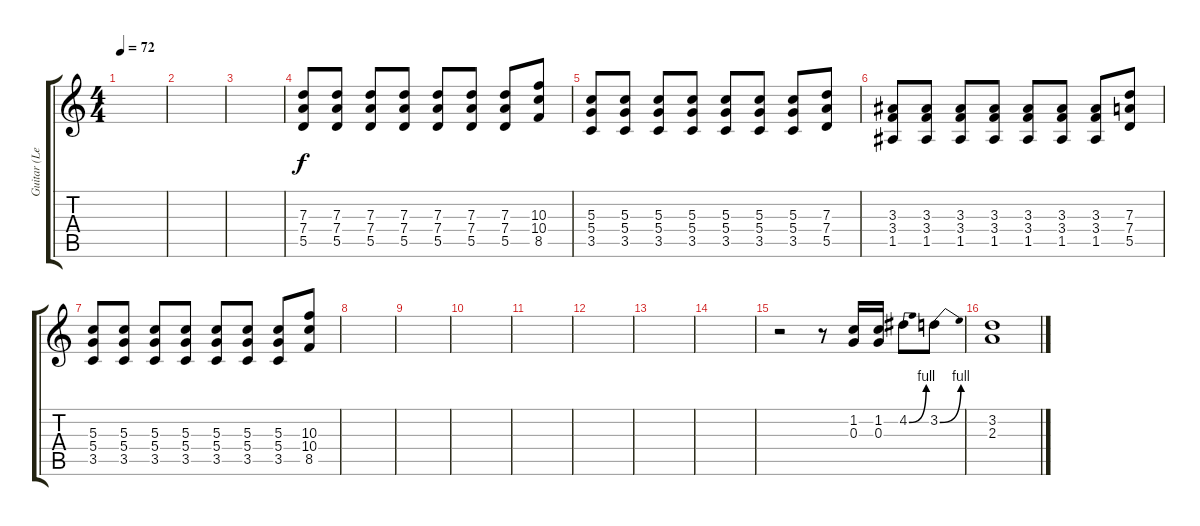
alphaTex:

\track ("Guitar (Left)" "Guitar (Le") {instrument overdrivenguitar}
\staff {score tabs}
\tuning (E4 B3 G3 D3 A2 E2) {hide}
\ts (4 4)
\tempo 72
\clef g2
\ks c
|
|
|
(7.3 7.4 5.5).8 (7.3 7.4 5.5).8 (7.3 7.4 5.5).8 (7.3 7.4 5.5).8 (7.3 7.4 5.5).8 (7.3 7.4 5.5).8 (7.3 7.4 5.5).8 (10.3 10.4 8.5).8 |
(5.3 5.4 3.5).8 (5.3 5.4 3.5).8 (5.3 5.4 3.5).8 (5.3 5.4 3.5).8 (5.3 5.4 3.5).8 (5.3 5.4 3.5).8 (5.3 5.4 3.5).8 (7.3 7.4 5.5).8 |
(3.3 3.4 1.5).8 (3.3 3.4 1.5).8 (3.3 3.4 1.5).8 (3.3 3.4 1.5).8 (3.3 3.4 1.5).8 (3.3 3.4 1.5).8 (3.3 3.4 1.5).8 (7.3 7.4 5.5).8 |
(5.3 5.4 3.5).8 (5.3 5.4 3.5).8 (5.3 5.4 3.5).8 (5.3 5.4 3.5).8 (5.3 5.4 3.5).8 (5.3 5.4 3.5).8 (5.3 5.4 3.5).8 (10.3 10.4 8.5).8 |
|
|
|
|
|
|
|
r.2{instrument sitar} r.8 (1.2 0.3).16 (1.2 0.3).16 4.2{be (bend 0 0 60 4)}.8 3.2{be (bend 0 0 60 4)}.8 |
(3.2 2.3).1
